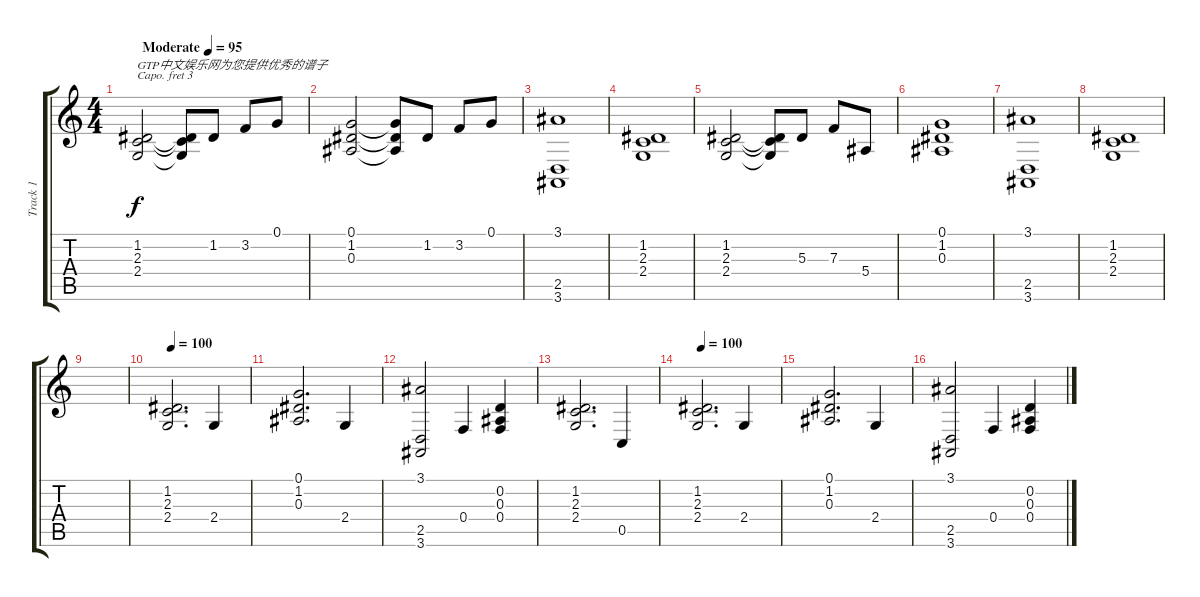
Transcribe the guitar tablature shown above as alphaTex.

\track ("Track 1" "Track 1") {instrument brightacousticpiano}
\staff {score tabs}
\capo 3
\tuning (E4 B3 G3 D3 A2 E2) {hide}
\ts (4 4)
\tempo (95 "Moderate")
\clef g2
\ks c
(1.2 2.3 2.4).2{txt "GTP中文娱乐网为您提供优秀的谱子" dy f instrument brightacousticpiano} (1.2{t} 2.3{t} 2.4{t}).8 1.2.8 3.2.8 0.1.8 |
(0.1 1.2 0.3).2 (0.1{t} 1.2{t} 0.3{t}).8 1.2.8 3.2.8 0.1.8 |
(3.1 2.5 3.6).1 |
(1.2 2.3 2.4).1 |
(1.2 2.3 2.4).2 (1.2{t} 2.3{t} 2.4{t}).8 5.3.8 7.3.8 5.4.8 |
(0.1 1.2 0.3).1 |
(3.1 2.5 3.6).1 |
(1.2 2.3 2.4).1 |
|
\tempo 100
(1.2 2.3 2.4).2{d} 2.4.4 |
(0.1 1.2 0.3).2{d} 2.4.4 |
(3.1 2.5 3.6).2 0.4.4 (0.2 0.3 0.4).4 |
(1.2 2.3 2.4).2{d} 0.5.4 |
\tempo 100
(1.2 2.3 2.4).2{d} 2.4.4 |
(0.1 1.2 0.3).2{d} 2.4.4 |
(3.1 2.5 3.6).2 0.4.4 (0.2 0.3 0.4).4
